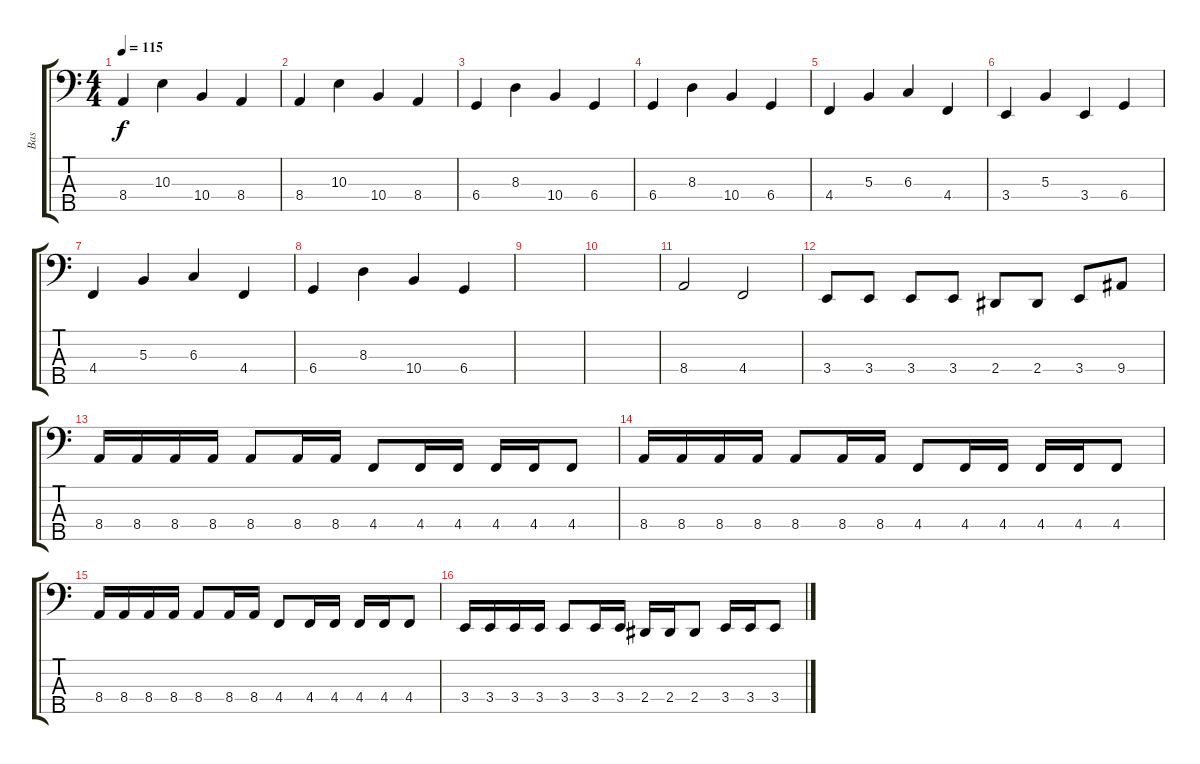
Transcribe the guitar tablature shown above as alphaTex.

\track ("Bas" "Bas") {instrument electricbassfinger}
\staff {score tabs}
\tuning (E2 B1 Gb1 Db1 Ab0) {hide}
\ts (4 4)
\tempo 115
\clef f4
\ks c
8.4.4{dy f} 10.3.4 10.4.4 8.4.4 |
8.4.4 10.3.4 10.4.4 8.4.4 |
6.4.4 8.3.4 10.4.4 6.4.4 |
6.4.4 8.3.4 10.4.4 6.4.4 |
4.4.4 5.3.4 6.3.4 4.4.4 |
3.4.4 5.3.4 3.4.4 6.4.4 |
4.4.4 5.3.4 6.3.4 4.4.4 |
6.4.4 8.3.4 10.4.4 6.4.4 |
|
|
8.4.2 4.4.2 |
3.4.8 3.4.8 3.4.8 3.4.8 2.4.8 2.4.8 3.4.8 9.4.8 |
8.4.16 8.4.16 8.4.16 8.4.16 8.4.8 8.4.16 8.4.16 4.4.8 4.4.16 4.4.16 4.4.16 4.4.16 4.4.8 |
8.4.16 8.4.16 8.4.16 8.4.16 8.4.8 8.4.16 8.4.16 4.4.8 4.4.16 4.4.16 4.4.16 4.4.16 4.4.8 |
8.4.16 8.4.16 8.4.16 8.4.16 8.4.8 8.4.16 8.4.16 4.4.8 4.4.16 4.4.16 4.4.16 4.4.16 4.4.8 |
3.4.16 3.4.16 3.4.16 3.4.16 3.4.8 3.4.16 3.4.16 2.4.16 2.4.16 2.4.8 3.4.16 3.4.16 3.4.8
